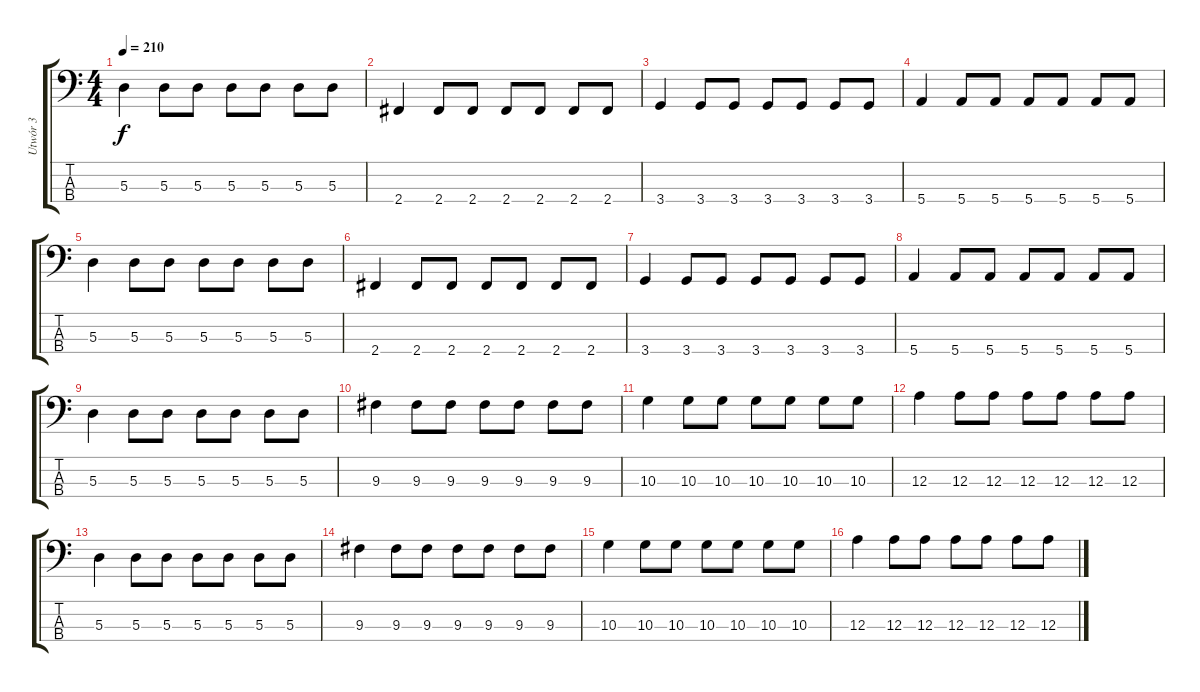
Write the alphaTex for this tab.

\track ("Utwór 3" "Utwór 3") {instrument electricbasspick}
\staff {score tabs}
\tuning (G2 D2 A1 E1) {hide}
\ts (4 4)
\tempo 210
\clef f4
\ks c
5.3.4{dy f} 5.3.8 5.3.8 5.3.8 5.3.8 5.3.8 5.3.8 |
2.4.4 2.4.8 2.4.8 2.4.8 2.4.8 2.4.8 2.4.8 |
3.4.4 3.4.8 3.4.8 3.4.8 3.4.8 3.4.8 3.4.8 |
5.4.4 5.4.8 5.4.8 5.4.8 5.4.8 5.4.8 5.4.8 |
5.3.4 5.3.8 5.3.8 5.3.8 5.3.8 5.3.8 5.3.8 |
2.4.4 2.4.8 2.4.8 2.4.8 2.4.8 2.4.8 2.4.8 |
3.4.4 3.4.8 3.4.8 3.4.8 3.4.8 3.4.8 3.4.8 |
5.4.4 5.4.8 5.4.8 5.4.8 5.4.8 5.4.8 5.4.8 |
5.3.4 5.3.8 5.3.8 5.3.8 5.3.8 5.3.8 5.3.8 |
9.3.4 9.3.8 9.3.8 9.3.8 9.3.8 9.3.8 9.3.8 |
10.3.4 10.3.8 10.3.8 10.3.8 10.3.8 10.3.8 10.3.8 |
12.3.4 12.3.8 12.3.8 12.3.8 12.3.8 12.3.8 12.3.8 |
5.3.4 5.3.8 5.3.8 5.3.8 5.3.8 5.3.8 5.3.8 |
9.3.4 9.3.8 9.3.8 9.3.8 9.3.8 9.3.8 9.3.8 |
10.3.4 10.3.8 10.3.8 10.3.8 10.3.8 10.3.8 10.3.8 |
12.3.4 12.3.8 12.3.8 12.3.8 12.3.8 12.3.8 12.3.8
